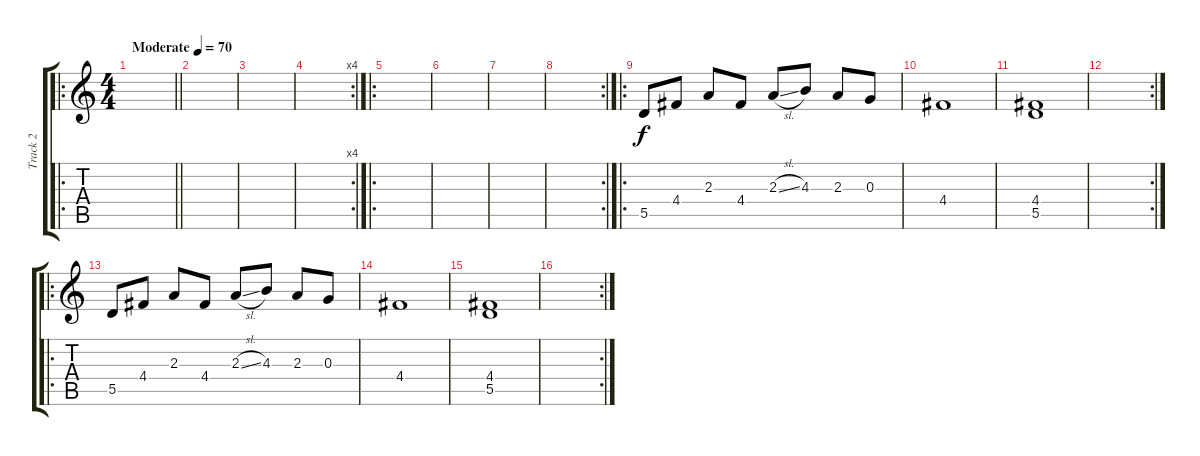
\track ("Track 2" "Track 2") {instrument electricguitarclean}
\staff {score tabs}
\tuning (E4 B3 G3 D3 A2 E2) {hide}
\ro
\ts (4 4)
\section ("" "")
\tempo (70 "Moderate")
\clef g2
\barLineRight lightlight
\ks c
|
\section ("" "")
|
|
\rc 4
|
\ro
|
|
|
\rc 2
|
\ro
5.5.8 4.4.8 2.3.8 4.4.8 2.3{sl}.8 4.3.8 2.3.8 0.3.8 |
4.4.1 |
(4.4 5.5).1 |
\rc 2
|
\ro
5.5.8 4.4.8 2.3.8 4.4.8 2.3{sl}.8 4.3.8 2.3.8 0.3.8 |
4.4.1 |
(4.4 5.5).1 |
\rc 2
